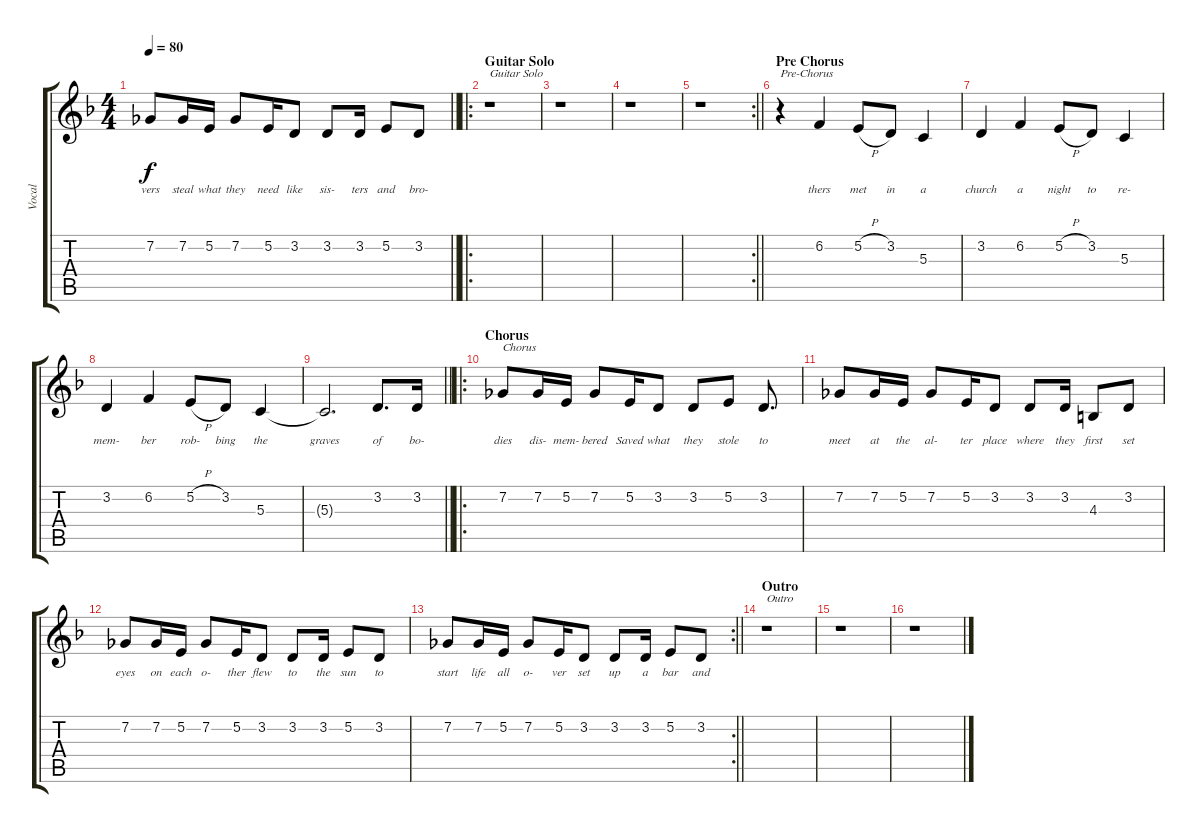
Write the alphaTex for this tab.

\track ("Vocal" "Vocal") {instrument englishhorn}
\staff {score tabs}
\tuning (E4 B3 G3 D3 A2 E2) {hide}
\ts (4 4)
\tempo 80
\clef g2
\barLineRight lightlight
\ks f
7.2.8{lyrics (0 "vers") lyrics (1 "") lyrics (2 "") lyrics (3 "") lyrics (4 "") dy f} 7.2.16{lyrics (0 "steal") lyrics (1 "") lyrics (2 "") lyrics (3 "") lyrics (4 "")} 5.2.16{lyrics (0 "what") lyrics (1 "") lyrics (2 "") lyrics (3 "") lyrics (4 "")} 7.2.8{lyrics (0 "they") lyrics (1 "") lyrics (2 "") lyrics (3 "") lyrics (4 "")} 5.2.16{lyrics (0 "need") lyrics (1 "") lyrics (2 "") lyrics (3 "") lyrics (4 "")} 3.2.8{lyrics (0 "like") lyrics (1 "") lyrics (2 "") lyrics (3 "") lyrics (4 "")} 3.2.8{lyrics (0 "sis-") lyrics (1 "") lyrics (2 "") lyrics (3 "") lyrics (4 "")} 3.2.16{lyrics (0 "ters") lyrics (1 "") lyrics (2 "") lyrics (3 "") lyrics (4 "")} 5.2.8{lyrics (0 "and") lyrics (1 "") lyrics (2 "") lyrics (3 "") lyrics (4 "")} 3.2.8{lyrics (0 "bro-") lyrics (1 "") lyrics (2 "") lyrics (3 "") lyrics (4 "")} |
\ro
\section ("" "Guitar Solo")
r.1{txt "Guitar Solo"} |
r.1 |
r.1 |
\rc 2
\barLineRight lightlight
r.1 |
\section ("" "Pre Chorus")
r.4{txt "Pre-Chorus"} 6.2.4{lyrics (0 "thers") lyrics (1 "") lyrics (2 "") lyrics (3 "") lyrics (4 "")} 5.2{h}.8{lyrics (0 "met") lyrics (1 "") lyrics (2 "") lyrics (3 "") lyrics (4 "")} 3.2.8{lyrics (0 "in") lyrics (1 "") lyrics (2 "") lyrics (3 "") lyrics (4 "")} 5.3.4{lyrics (0 "a") lyrics (1 "") lyrics (2 "") lyrics (3 "") lyrics (4 "")} |
3.2.4{lyrics (0 "church") lyrics (1 "") lyrics (2 "") lyrics (3 "") lyrics (4 "")} 6.2.4{lyrics (0 "a") lyrics (1 "") lyrics (2 "") lyrics (3 "") lyrics (4 "")} 5.2{h}.8{lyrics (0 "night") lyrics (1 "") lyrics (2 "") lyrics (3 "") lyrics (4 "")} 3.2.8{lyrics (0 "to") lyrics (1 "") lyrics (2 "") lyrics (3 "") lyrics (4 "")} 5.3.4{lyrics (0 "re-") lyrics (1 "") lyrics (2 "") lyrics (3 "") lyrics (4 "")} |
3.2.4{lyrics (0 "mem-") lyrics (1 "") lyrics (2 "") lyrics (3 "") lyrics (4 "")} 6.2.4{lyrics (0 "ber") lyrics (1 "") lyrics (2 "") lyrics (3 "") lyrics (4 "")} 5.2{h}.8{lyrics (0 "rob-") lyrics (1 "") lyrics (2 "") lyrics (3 "") lyrics (4 "")} 3.2.8{lyrics (0 "bing") lyrics (1 "") lyrics (2 "") lyrics (3 "") lyrics (4 "")} 5.3.4{lyrics (0 "the") lyrics (1 "") lyrics (2 "") lyrics (3 "") lyrics (4 "")} |
\barLineRight lightlight
5.3{t}.2{d lyrics (0 "graves") lyrics (1 "") lyrics (2 "") lyrics (3 "") lyrics (4 "")} 3.2.8{d lyrics (0 "of") lyrics (1 "") lyrics (2 "") lyrics (3 "") lyrics (4 "")} 3.2.16{lyrics (0 "bo-") lyrics (1 "") lyrics (2 "") lyrics (3 "") lyrics (4 "")} |
\ro
\section ("" "Chorus")
7.2.8{txt "Chorus" lyrics (0 "dies") lyrics (1 "") lyrics (2 "") lyrics (3 "") lyrics (4 "")} 7.2.16{lyrics (0 "dis-") lyrics (1 "") lyrics (2 "") lyrics (3 "") lyrics (4 "")} 5.2.16{lyrics (0 "mem-") lyrics (1 "") lyrics (2 "") lyrics (3 "") lyrics (4 "")} 7.2.8{lyrics (0 "bered") lyrics (1 "") lyrics (2 "") lyrics (3 "") lyrics (4 "")} 5.2.16{lyrics (0 "Saved") lyrics (1 "") lyrics (2 "") lyrics (3 "") lyrics (4 "")} 3.2.8{lyrics (0 "what") lyrics (1 "") lyrics (2 "") lyrics (3 "") lyrics (4 "")} 3.2.8{lyrics (0 "they") lyrics (1 "") lyrics (2 "") lyrics (3 "") lyrics (4 "")} 5.2.8{lyrics (0 "stole") lyrics (1 "") lyrics (2 "") lyrics (3 "") lyrics (4 "")} 3.2.8{d lyrics (0 "to") lyrics (1 "") lyrics (2 "") lyrics (3 "") lyrics (4 "")} |
7.2.8{lyrics (0 "meet") lyrics (1 "") lyrics (2 "") lyrics (3 "") lyrics (4 "")} 7.2.16{lyrics (0 "at") lyrics (1 "") lyrics (2 "") lyrics (3 "") lyrics (4 "")} 5.2.16{lyrics (0 "the") lyrics (1 "") lyrics (2 "") lyrics (3 "") lyrics (4 "")} 7.2.8{lyrics (0 "al-") lyrics (1 "") lyrics (2 "") lyrics (3 "") lyrics (4 "")} 5.2.16{lyrics (0 "ter") lyrics (1 "") lyrics (2 "") lyrics (3 "") lyrics (4 "")} 3.2.8{lyrics (0 "place") lyrics (1 "") lyrics (2 "") lyrics (3 "") lyrics (4 "")} 3.2.8{lyrics (0 "where") lyrics (1 "") lyrics (2 "") lyrics (3 "") lyrics (4 "")} 3.2.16{lyrics (0 "they") lyrics (1 "") lyrics (2 "") lyrics (3 "") lyrics (4 "")} 4.3.8{lyrics (0 "first") lyrics (1 "") lyrics (2 "") lyrics (3 "") lyrics (4 "")} 3.2.8{lyrics (0 "set") lyrics (1 "") lyrics (2 "") lyrics (3 "") lyrics (4 "")} |
7.2.8{lyrics (0 "eyes") lyrics (1 "") lyrics (2 "") lyrics (3 "") lyrics (4 "")} 7.2.16{lyrics (0 "on") lyrics (1 "") lyrics (2 "") lyrics (3 "") lyrics (4 "")} 5.2.16{lyrics (0 "each") lyrics (1 "") lyrics (2 "") lyrics (3 "") lyrics (4 "")} 7.2.8{lyrics (0 "o-") lyrics (1 "") lyrics (2 "") lyrics (3 "") lyrics (4 "")} 5.2.16{lyrics (0 "ther") lyrics (1 "") lyrics (2 "") lyrics (3 "") lyrics (4 "")} 3.2.8{lyrics (0 "flew") lyrics (1 "") lyrics (2 "") lyrics (3 "") lyrics (4 "")} 3.2.8{lyrics (0 "to") lyrics (1 "") lyrics (2 "") lyrics (3 "") lyrics (4 "")} 3.2.16{lyrics (0 "the") lyrics (1 "") lyrics (2 "") lyrics (3 "") lyrics (4 "")} 5.2.8{lyrics (0 "sun") lyrics (1 "") lyrics (2 "") lyrics (3 "") lyrics (4 "")} 3.2.8{lyrics (0 "to") lyrics (1 "") lyrics (2 "") lyrics (3 "") lyrics (4 "")} |
\rc 2
\barLineRight lightlight
7.2.8{lyrics (0 "start") lyrics (1 "") lyrics (2 "") lyrics (3 "") lyrics (4 "")} 7.2.16{lyrics (0 "life") lyrics (1 "") lyrics (2 "") lyrics (3 "") lyrics (4 "")} 5.2.16{lyrics (0 "all") lyrics (1 "") lyrics (2 "") lyrics (3 "") lyrics (4 "")} 7.2.8{lyrics (0 "o-") lyrics (1 "") lyrics (2 "") lyrics (3 "") lyrics (4 "")} 5.2.16{lyrics (0 "ver") lyrics (1 "") lyrics (2 "") lyrics (3 "") lyrics (4 "")} 3.2.8{lyrics (0 "set") lyrics (1 "") lyrics (2 "") lyrics (3 "") lyrics (4 "")} 3.2.8{lyrics (0 "up") lyrics (1 "") lyrics (2 "") lyrics (3 "") lyrics (4 "")} 3.2.16{lyrics (0 "a") lyrics (1 "") lyrics (2 "") lyrics (3 "") lyrics (4 "")} 5.2.8{lyrics (0 "bar") lyrics (1 "") lyrics (2 "") lyrics (3 "") lyrics (4 "")} 3.2.8{lyrics (0 "and") lyrics (1 "") lyrics (2 "") lyrics (3 "") lyrics (4 "")} |
\section ("" "Outro")
r.1{txt "Outro"} |
r.1 |
r.1
